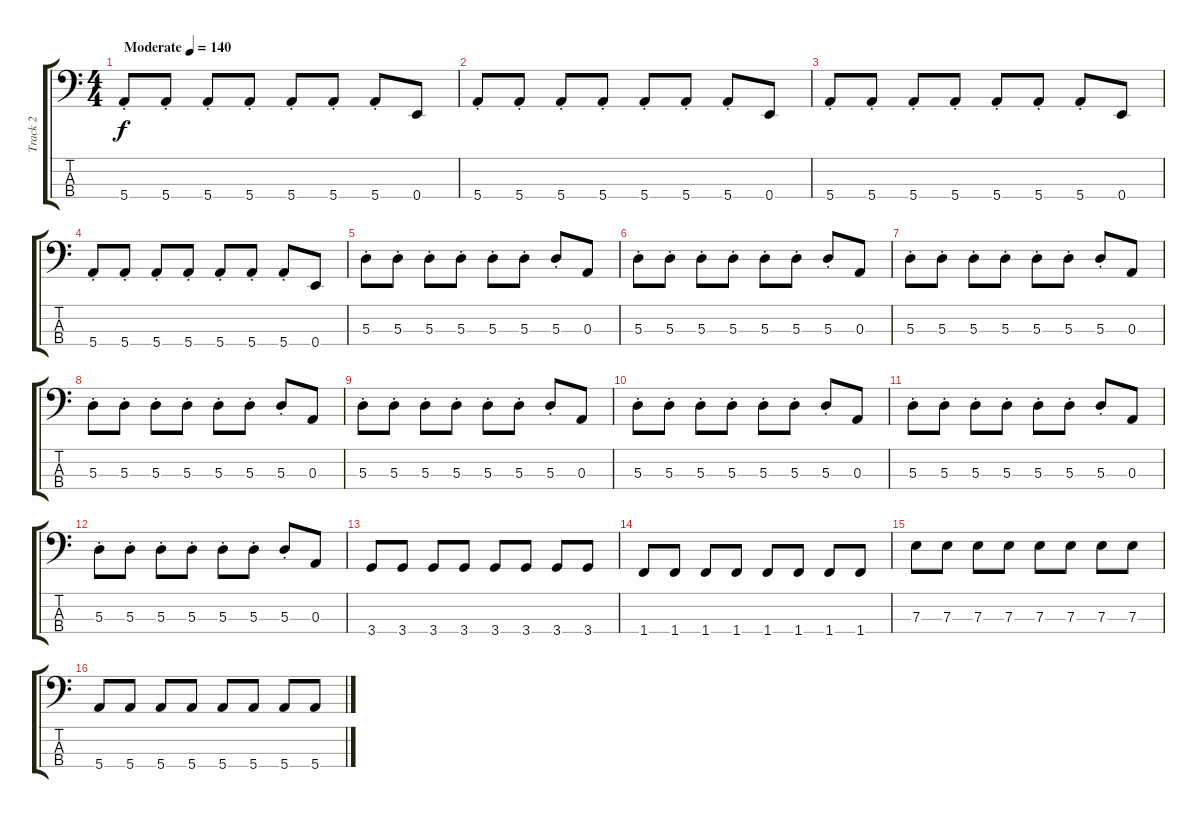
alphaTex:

\track ("Track 2" "Track 2") {instrument electricbassfinger}
\staff {score tabs}
\tuning (G2 D2 A1 E1) {hide}
\ts (4 4)
\tempo (140 "Moderate")
\clef f4
\ks c
5.4{st}.8{dy f instrument electricbassfinger} 5.4{st}.8 5.4{st}.8 5.4{st}.8 5.4{st}.8 5.4{st}.8 5.4{st}.8 0.4.8 |
5.4{st}.8 5.4{st}.8 5.4{st}.8 5.4{st}.8 5.4{st}.8 5.4{st}.8 5.4{st}.8 0.4.8 |
5.4{st}.8 5.4{st}.8 5.4{st}.8 5.4{st}.8 5.4{st}.8 5.4{st}.8 5.4{st}.8 0.4.8 |
5.4{st}.8 5.4{st}.8 5.4{st}.8 5.4{st}.8 5.4{st}.8 5.4{st}.8 5.4{st}.8 0.4.8 |
5.3{st}.8 5.3{st}.8 5.3{st}.8 5.3{st}.8 5.3{st}.8 5.3{st}.8 5.3{st}.8 0.3.8 |
5.3{st}.8 5.3{st}.8 5.3{st}.8 5.3{st}.8 5.3{st}.8 5.3{st}.8 5.3{st}.8 0.3.8 |
5.3{st}.8 5.3{st}.8 5.3{st}.8 5.3{st}.8 5.3{st}.8 5.3{st}.8 5.3{st}.8 0.3.8 |
5.3{st}.8 5.3{st}.8 5.3{st}.8 5.3{st}.8 5.3{st}.8 5.3{st}.8 5.3{st}.8 0.3.8 |
5.3{st}.8 5.3{st}.8 5.3{st}.8 5.3{st}.8 5.3{st}.8 5.3{st}.8 5.3{st}.8 0.3.8 |
5.3{st}.8 5.3{st}.8 5.3{st}.8 5.3{st}.8 5.3{st}.8 5.3{st}.8 5.3{st}.8 0.3.8 |
5.3{st}.8 5.3{st}.8 5.3{st}.8 5.3{st}.8 5.3{st}.8 5.3{st}.8 5.3{st}.8 0.3.8 |
5.3{st}.8 5.3{st}.8 5.3{st}.8 5.3{st}.8 5.3{st}.8 5.3{st}.8 5.3{st}.8 0.3.8 |
3.4.8 3.4.8 3.4.8 3.4.8 3.4.8 3.4.8 3.4.8 3.4.8 |
1.4.8 1.4.8 1.4.8 1.4.8 1.4.8 1.4.8 1.4.8 1.4.8 |
7.3.8 7.3.8 7.3.8 7.3.8 7.3.8 7.3.8 7.3.8 7.3.8 |
5.4.8 5.4.8 5.4.8 5.4.8 5.4.8 5.4.8 5.4.8 5.4.8
